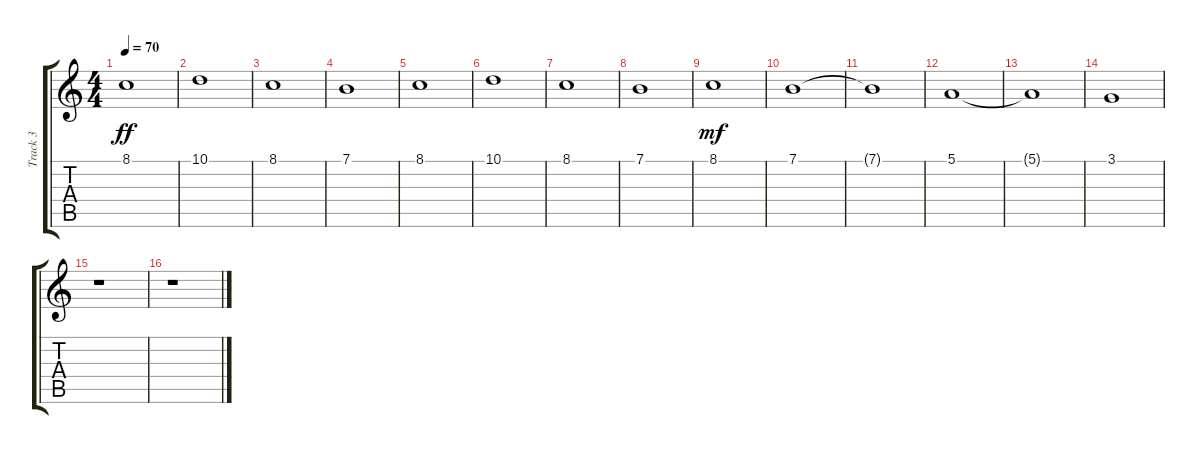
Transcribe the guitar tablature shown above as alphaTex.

\track ("Track 3" "Track 3") {instrument violin}
\staff {score tabs}
\tuning (E4 B3 G3 D3 A2 E2) {hide}
\ts (4 4)
\tempo 70
\clef g2
\ks c
8.1.1{dy ff} |
10.1.1 |
8.1.1 |
7.1.1 |
8.1.1 |
10.1.1 |
8.1.1 |
7.1.1 |
8.1.1{dy mf} |
7.1.1 |
7.1{t}.1 |
5.1.1 |
5.1{t}.1 |
3.1.1 |
r.1 |
r.1
